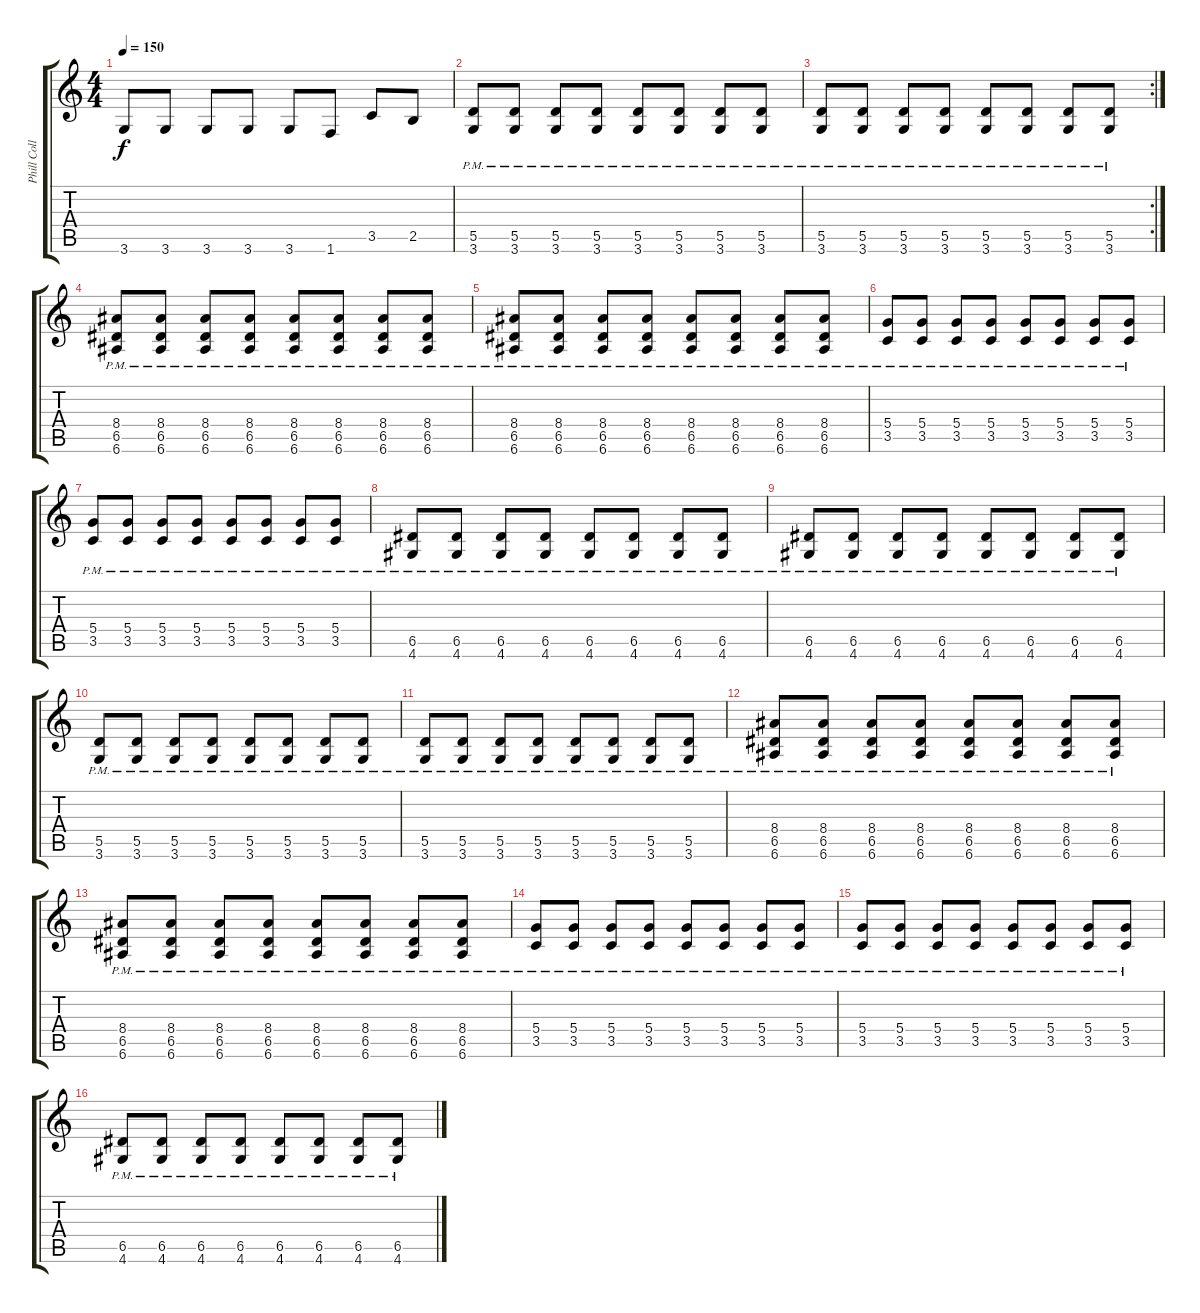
\track ("Phill Collen" "Phill Coll") {instrument distortionguitar}
\staff {score tabs}
\tuning (E4 B3 G3 D3 A2 E2) {hide}
\ts (4 4)
\tempo 150
\clef g2
\ks c
3.6.8{dy f} 3.6.8 3.6.8 3.6.8 3.6.8 1.6.8 3.5.8 2.5.8 |
(5.5 3.6{pm}).8 (5.5 3.6{pm}).8 (5.5 3.6{pm}).8 (5.5 3.6{pm}).8 (5.5 3.6{pm}).8 (5.5 3.6{pm}).8 (5.5 3.6{pm}).8 (5.5 3.6{pm}).8 |
\rc 2
(5.5 3.6{pm}).8 (5.5 3.6{pm}).8 (5.5 3.6{pm}).8 (5.5 3.6{pm}).8 (5.5 3.6{pm}).8 (5.5 3.6{pm}).8 (5.5 3.6{pm}).8 (5.5 3.6{pm}).8 |
(8.4{pm} 6.5 6.6).8 (8.4{pm} 6.5 6.6).8 (8.4{pm} 6.5 6.6).8 (8.4{pm} 6.5 6.6).8 (8.4{pm} 6.5 6.6).8 (8.4{pm} 6.5 6.6).8 (8.4{pm} 6.5 6.6).8 (8.4{pm} 6.5 6.6).8 |
(8.4{pm} 6.5 6.6).8 (8.4{pm} 6.5 6.6).8 (8.4{pm} 6.5 6.6).8 (8.4{pm} 6.5 6.6).8 (8.4{pm} 6.5 6.6).8 (8.4{pm} 6.5 6.6).8 (8.4{pm} 6.5 6.6).8 (8.4{pm} 6.5 6.6).8 |
(5.4{pm} 3.5).8 (5.4{pm} 3.5).8 (5.4{pm} 3.5).8 (5.4{pm} 3.5).8 (5.4{pm} 3.5).8 (5.4{pm} 3.5).8 (5.4{pm} 3.5).8 (5.4{pm} 3.5).8 |
(5.4{pm} 3.5).8 (5.4{pm} 3.5).8 (5.4{pm} 3.5).8 (5.4{pm} 3.5).8 (5.4{pm} 3.5).8 (5.4{pm} 3.5).8 (5.4{pm} 3.5).8 (5.4{pm} 3.5).8 |
(6.5{pm} 4.6).8 (6.5{pm} 4.6).8 (6.5{pm} 4.6).8 (6.5{pm} 4.6).8 (6.5{pm} 4.6).8 (6.5{pm} 4.6).8 (6.5{pm} 4.6).8 (6.5{pm} 4.6{pm}).8 |
(6.5{pm} 4.6{pm}).8 (6.5{pm} 4.6{pm}).8 (6.5{pm} 4.6{pm}).8 (6.5{pm} 4.6{pm}).8 (6.5{pm} 4.6{pm}).8 (6.5{pm} 4.6{pm}).8 (6.5{pm} 4.6{pm}).8 (6.5{pm} 4.6{pm}).8 |
(5.5 3.6{pm}).8 (5.5 3.6{pm}).8 (5.5 3.6{pm}).8 (5.5 3.6{pm}).8 (5.5 3.6{pm}).8 (5.5 3.6{pm}).8 (5.5 3.6{pm}).8 (5.5 3.6{pm}).8 |
(5.5 3.6{pm}).8 (5.5 3.6{pm}).8 (5.5 3.6{pm}).8 (5.5 3.6{pm}).8 (5.5 3.6{pm}).8 (5.5 3.6{pm}).8 (5.5 3.6{pm}).8 (5.5 3.6{pm}).8 |
(8.4{pm} 6.5 6.6).8 (8.4{pm} 6.5 6.6).8 (8.4{pm} 6.5 6.6).8 (8.4{pm} 6.5 6.6).8 (8.4{pm} 6.5 6.6).8 (8.4{pm} 6.5 6.6).8 (8.4{pm} 6.5 6.6).8 (8.4{pm} 6.5 6.6).8 |
(8.4{pm} 6.5 6.6).8 (8.4{pm} 6.5 6.6).8 (8.4{pm} 6.5 6.6).8 (8.4{pm} 6.5 6.6).8 (8.4{pm} 6.5 6.6).8 (8.4{pm} 6.5 6.6).8 (8.4{pm} 6.5 6.6).8 (8.4{pm} 6.5 6.6).8 |
(5.4{pm} 3.5).8 (5.4{pm} 3.5).8 (5.4{pm} 3.5).8 (5.4{pm} 3.5).8 (5.4{pm} 3.5).8 (5.4{pm} 3.5).8 (5.4{pm} 3.5).8 (5.4{pm} 3.5).8 |
(5.4{pm} 3.5).8 (5.4{pm} 3.5).8 (5.4{pm} 3.5).8 (5.4{pm} 3.5).8 (5.4{pm} 3.5).8 (5.4{pm} 3.5).8 (5.4{pm} 3.5).8 (5.4{pm} 3.5).8 |
(6.5{pm} 4.6).8 (6.5{pm} 4.6).8 (6.5{pm} 4.6).8 (6.5{pm} 4.6).8 (6.5{pm} 4.6).8 (6.5{pm} 4.6).8 (6.5{pm} 4.6).8 (6.5{pm} 4.6{pm}).8
